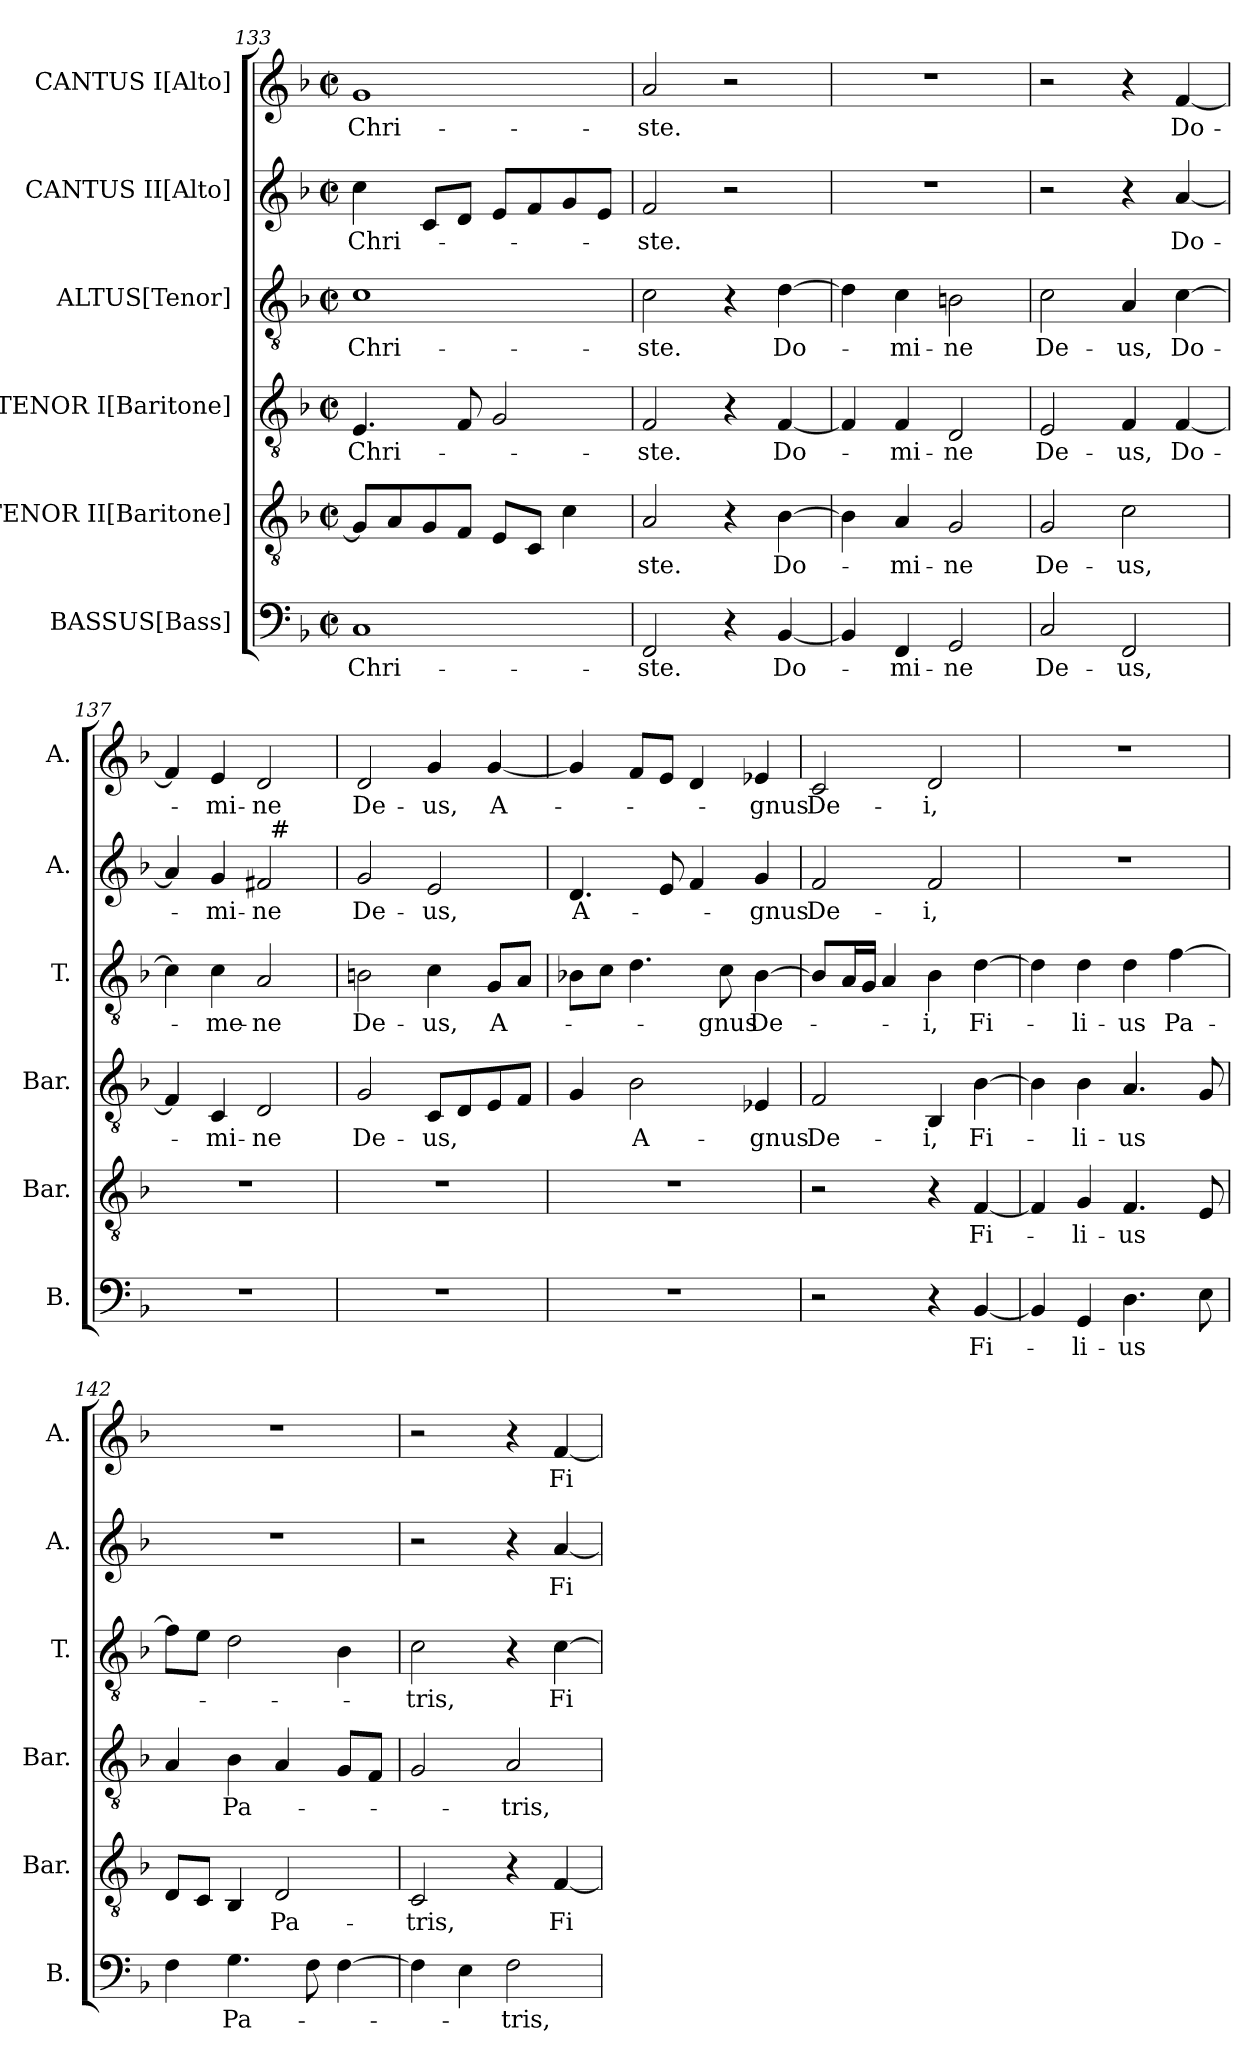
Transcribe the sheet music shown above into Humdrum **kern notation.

**kern	**text	**kern	**text	**kern	**text	**kern	**text	**kern	**text	**kern	**text
*part6	*part6	*part5	*part5	*part4	*part4	*part3	*part3	*part2	*part2	*part1	*part1
*staff6	*staff6	*staff5	*staff5	*staff4	*staff4	*staff3	*staff3	*staff2	*staff2	*staff1	*staff1
*I"BASSUS[Bass]	*	*I"TENOR II[Baritone]	*	*I"TENOR I[Baritone]	*	*I"ALTUS[Tenor]	*	*I"CANTUS II[Alto]	*	*I"CANTUS I[Alto]	*
*I'B.	*	*I'Bar.	*	*I'Bar.	*	*I'T.	*	*I'A.	*	*I'A.	*
!!LO:PB:g=z
*clefF4	*	*clefGv2	*	*clefGv2	*	*clefGv2	*	*clefG2	*	*clefG2	*
*	*	*ITrd7c12	*	*ITrd7c12	*	*ITrd7c12	*	*	*	*	*
*k[b-]	*	*k[b-]	*	*k[b-]	*	*k[b-]	*	*k[b-]	*	*k[b-]	*
*F:	*	*F:	*	*F:	*	*F:	*	*F:	*	*F:	*
*M2/2	*	*M2/2	*	*M2/2	*	*M2/2	*	*M2/2	*	*M2/2	*
*met(c|)	*	*met(c|)	*	*met(c|)	*	*met(c|)	*	*met(c|)	*	*met(c|)	*
=133	=133	=133	=133	=133	=133	=133	=133	=133	=133	=133	=133
!	!LO:LY:b	!	!	!	!LO:LY:b	!	!LO:LY:b	!	!LO:LY:b	!	!LO:LY:b
1C	Chri-	8GG/L]	.	4.EE/	Chri-	1C	Chri-	4cc\	Chri-	1g	Chri-
.	.	8AA/	.	.	.	.	.	.	.	.	.
.	.	8GG/	.	.	.	.	.	8c/L	.	.	.
.	.	8FF/J	.	8FF/	.	.	.	8d/J	.	.	.
.	.	8EE/L	.	2GG/	.	.	.	8e/L	.	.	.
.	.	8CC/J	.	.	.	.	.	8f/	.	.	.
.	.	4C\	.	.	.	.	.	8g/	.	.	.
.	.	.	.	.	.	.	.	8e/J	.	.	.
=134	=134	=134	=134	=134	=134	=134	=134	=134	=134	=134	=134
!	!LO:LY:b	!	!LO:LY:b	!	!LO:LY:b	!	!LO:LY:b	!	!LO:LY:b	!	!LO:LY:b
2FF/	-ste.	2AA/	-ste.	2FF/	-ste.	2C\	-ste.	2f/	-ste.	2a/	-ste.
4r	.	4r	.	4r	.	4r	.	2r	.	2r	.
!	!LO:LY:b	!	!LO:LY:b	!	!LO:LY:b	!	!LO:LY:b	!	!	!	!
[<4BB-/	Do-	[>4BB-\	Do-	[<4FF/	Do-	[>4D\	Do-	.	.	.	.
=135	=135	=135	=135	=135	=135	=135	=135	=135	=135	=135	=135
4BB-/]	.	4BB-\]	.	4FF/]	.	4D\]	.	1r	.	1r	.
!	!LO:LY:b	!	!LO:LY:b	!	!LO:LY:b	!	!LO:LY:b	!	!	!	!
4FF/	-mi-	4AA/	-mi-	4FF/	-mi-	4C\	-mi-	.	.	.	.
!	!LO:LY:b	!	!LO:LY:b	!	!LO:LY:b	!	!LO:LY:b	!	!	!	!
2GG/	-ne	2GG/	-ne	2DD/	-ne	2BBn\	-ne	.	.	.	.
=136	=136	=136	=136	=136	=136	=136	=136	=136	=136	=136	=136
!	!LO:LY:b	!	!LO:LY:b	!	!LO:LY:b	!	!LO:LY:b	!	!	!	!
2C/	De-	2GG/	De-	2EE/	De-	2C\	De-	2r	.	2r	.
!	!LO:LY:b	!	!LO:LY:b	!	!LO:LY:b	!	!LO:LY:b	!	!	!	!
2FF/	-us,	2C\	-us,	4FF/	-us,	4AA/	-us,	4r	.	4r	.
!	!	!	!	!	!LO:LY:b	!	!LO:LY:b	!	!LO:LY:b	!	!LO:LY:b
.	.	.	.	[<4FF/	Do-	[>4C\	Do-	[<4a/	Do-	[<4f/	Do-
=137	=137	=137	=137	=137	=137	=137	=137	=137	=137	=137	=137
*	*	*	*	*	*	*	*	*^	*	*	*
1r	.	1r	.	4FF/]	.	4C\]	.	4a/]	2ryy	.	4f/]	.
!	!	!	!	!	!LO:LY:b	!	!LO:LY:b	!	!	!LO:LY:b	!	!LO:LY:b
.	.	.	.	4CC/	-mi-	4C\	-me-	4g/	.	-mi-	4e/	-mi-
!	!	!	!	!	!LO:LY:b	!	!LO:LY:b	!	!	!LO:LY:b	!	!LO:LY:b
.	.	.	.	2DD/	-ne	2AA/	-ne	2f#/	32ryy	-ne	2d/	-ne
!	!	!	!	!	!	!	!	!	!LO:TX:a:t=#	!	!	!
.	.	.	.	.	.	.	.	.	4...ryy	.	.	.
=138	=138	=138	=138	=138	=138	=138	=138	=138	=138	=138	=138	=138
!	!	!	!	!	!LO:LY:b	!	!LO:LY:b	!	!	!LO:LY:b	!	!LO:LY:b
*	*	*	*	*	*	*	*	*v	*v	*	*	*
1r	.	1r	.	2GG/	De-	2BBn\	De-	2g/	De-	2d/	De-
!	!	!	!	!	!LO:LY:b	!	!LO:LY:b	!	!LO:LY:b	!	!LO:LY:b
.	.	.	.	8CC/L	-us,	4C\	-us,	2e/	-us,	4g/	-us,
.	.	.	.	8DD/	.	.	.	.	.	.	.
!	!	!	!	!	!	!	!LO:LY:b	!	!	!	!LO:LY:b
.	.	.	.	8EE/	.	8GG/L	A-	.	.	[<4g/	A-
.	.	.	.	8FF/J	.	8AA/J	.	.	.	.	.
=139	=139	=139	=139	=139	=139	=139	=139	=139	=139	=139	=139
!	!	!	!	!	!	!	!	!	!LO:LY:b	!	!
1r	.	1r	.	4GG/	.	8BB-X\L	.	4.d/	A-	4g/]	.
.	.	.	.	.	.	8C\J	.	.	.	.	.
!	!	!	!	!	!LO:LY:b	!	!	!	!	!	!
.	.	.	.	2BB-\	A-	4.D\	.	.	.	8f/L	.
.	.	.	.	.	.	.	.	8e/	.	8e/J	.
.	.	.	.	.	.	.	.	4f/	.	4d/	.
!	!	!	!	!	!	!	!LO:LY:b	!	!	!	!
.	.	.	.	.	.	8C\	-gnus	.	.	.	.
!	!	!	!	!	!LO:LY:b	!	!LO:LY:b	!	!LO:LY:b	!	!LO:LY:b
.	.	.	.	4EE-X/	-gnus	[>4BB-\	De-	4g/	-gnus	4e-X/	-gnus
!!LO:LB:g=z
=140	=140	=140	=140	=140	=140	=140	=140	=140	=140	=140	=140
!	!	!	!	!	!LO:LY:b	!	!	!	!LO:LY:b	!	!LO:LY:b
2r	.	2r	.	2FF/	De-	8BB-/L]	.	2f/	De-	2c/	De-
.	.	.	.	.	.	16AA/L	.	.	.	.	.
.	.	.	.	.	.	16GG/JJ	.	.	.	.	.
.	.	.	.	.	.	4AA/	.	.	.	.	.
!	!	!	!	!	!LO:LY:b	!	!LO:LY:b	!	!LO:LY:b	!	!LO:LY:b
4r	.	4r	.	4BBB-/	-i,	4BB-\	-i,	2f/	-i,	2d/	-i,
!	!LO:LY:b	!	!LO:LY:b	!	!LO:LY:b	!	!LO:LY:b	!	!	!	!
[<4BB-/	Fi-	[<4FF/	Fi-	[>4BB-\	Fi-	[>4D\	Fi-	.	.	.	.
=141	=141	=141	=141	=141	=141	=141	=141	=141	=141	=141	=141
4BB-/]	.	4FF/]	.	4BB-\]	.	4D\]	.	1r	.	1r	.
!	!LO:LY:b	!	!LO:LY:b	!	!LO:LY:b	!	!LO:LY:b	!	!	!	!
4GG/	-li-	4GG/	-li-	4BB-\	-li-	4D\	-li-	.	.	.	.
!	!LO:LY:b	!	!LO:LY:b	!	!LO:LY:b	!	!LO:LY:b	!	!	!	!
4.D\	-us	4.FF/	-us	4.AA/	-us	4D\	-us	.	.	.	.
!	!	!	!	!	!	!	!LO:LY:b	!	!	!	!
.	.	.	.	.	.	[>4F\	Pa-	.	.	.	.
8E\	.	8EE/	.	8GG/	.	.	.	.	.	.	.
=142	=142	=142	=142	=142	=142	=142	=142	=142	=142	=142	=142
4F\	.	8DD/L	.	4AA/	.	8F\L]	.	1r	.	1r	.
.	.	8CC/J	.	.	.	8E\J	.	.	.	.	.
!	!LO:LY:b	!	!	!	!LO:LY:b	!	!	!	!	!	!
4.G\	Pa-	4BBB-/	.	4BB-\	Pa-	2D\	.	.	.	.	.
!	!	!	!LO:LY:b	!	!	!	!	!	!	!	!
.	.	2DD/	Pa-	4AA/	.	.	.	.	.	.	.
8F\	.	.	.	.	.	.	.	.	.	.	.
[>4F\	.	.	.	8GG/L	.	4BB-\	.	.	.	.	.
.	.	.	.	8FF/J	.	.	.	.	.	.	.
=143	=143	=143	=143	=143	=143	=143	=143	=143	=143	=143	=143
!	!	!	!LO:LY:b	!	!	!	!LO:LY:b	!	!	!	!
4F\]	.	2CC/	-tris,	2GG/	.	2C\	-tris,	2r	.	2r	.
4E\	.	.	.	.	.	.	.	.	.	.	.
!	!LO:LY:b	!	!	!	!LO:LY:b	!	!	!	!	!	!
2F\	-tris,	4r	.	2AA/	-tris,	4r	.	4r	.	4r	.
!	!	!	!LO:LY:b	!	!	!	!LO:LY:b	!	!LO:LY:b	!	!LO:LY:b
.	.	[<4FF/	Fi-	.	.	[>4C\	Fi-	[<4a/	Fi-	[<4f/	Fi-
=	=	=	=	=	=	=	=	=	=	=	=
*-	*-	*-	*-	*-	*-	*-	*-	*-	*-	*-	*-
